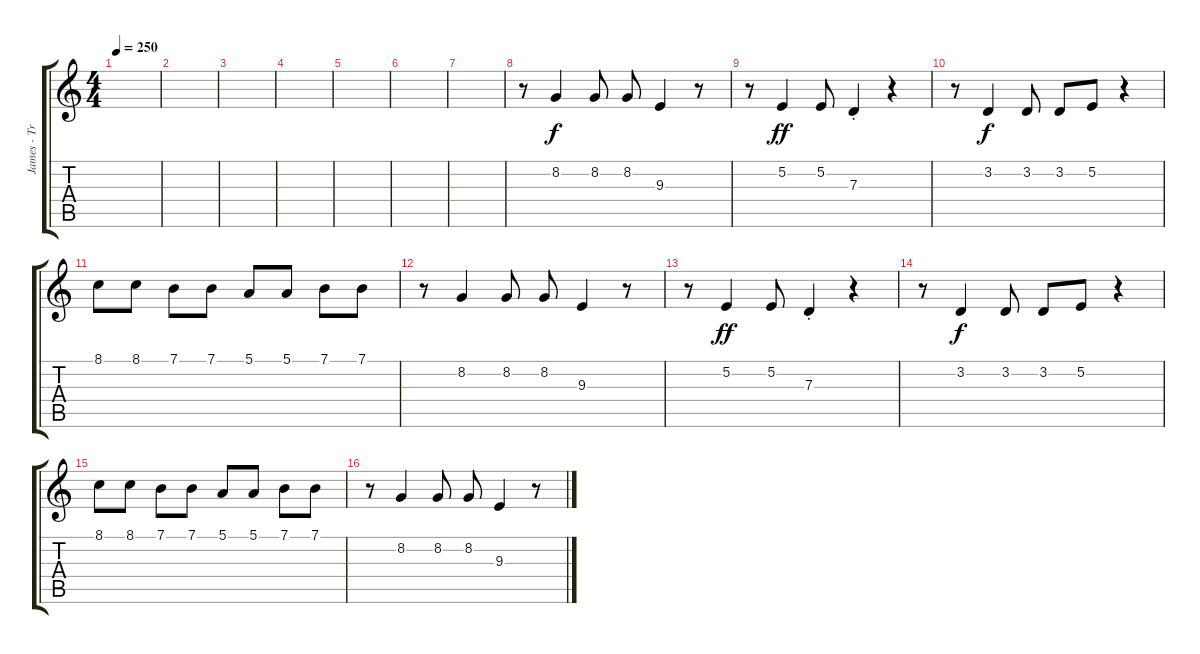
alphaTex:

\track ("James - Trumpet" "James - Tr") {instrument trumpet}
\staff {score tabs}
\tuning (E4 B3 G3 D3 A2 E2) {hide}
\ts (4 4)
\tempo 250
\clef g2
\ks c
|
|
|
|
|
|
|
r.8 8.2.4 8.2.8 8.2.8 9.3.4 r.8 |
r.8 5.2.4{dy ff} 5.2.8 7.3{st}.4 r.4 |
r.8 3.2.4{dy f} 3.2.8 3.2.8 5.2.8 r.4 |
8.1.8 8.1.8 7.1.8 7.1.8 5.1.8 5.1.8 7.1.8 7.1.8 |
r.8 8.2.4 8.2.8 8.2.8 9.3.4 r.8 |
r.8 5.2.4{dy ff} 5.2.8 7.3{st}.4 r.4 |
r.8 3.2.4{dy f} 3.2.8 3.2.8 5.2.8 r.4 |
8.1.8 8.1.8 7.1.8 7.1.8 5.1.8 5.1.8 7.1.8 7.1.8 |
r.8 8.2.4 8.2.8 8.2.8 9.3.4 r.8
